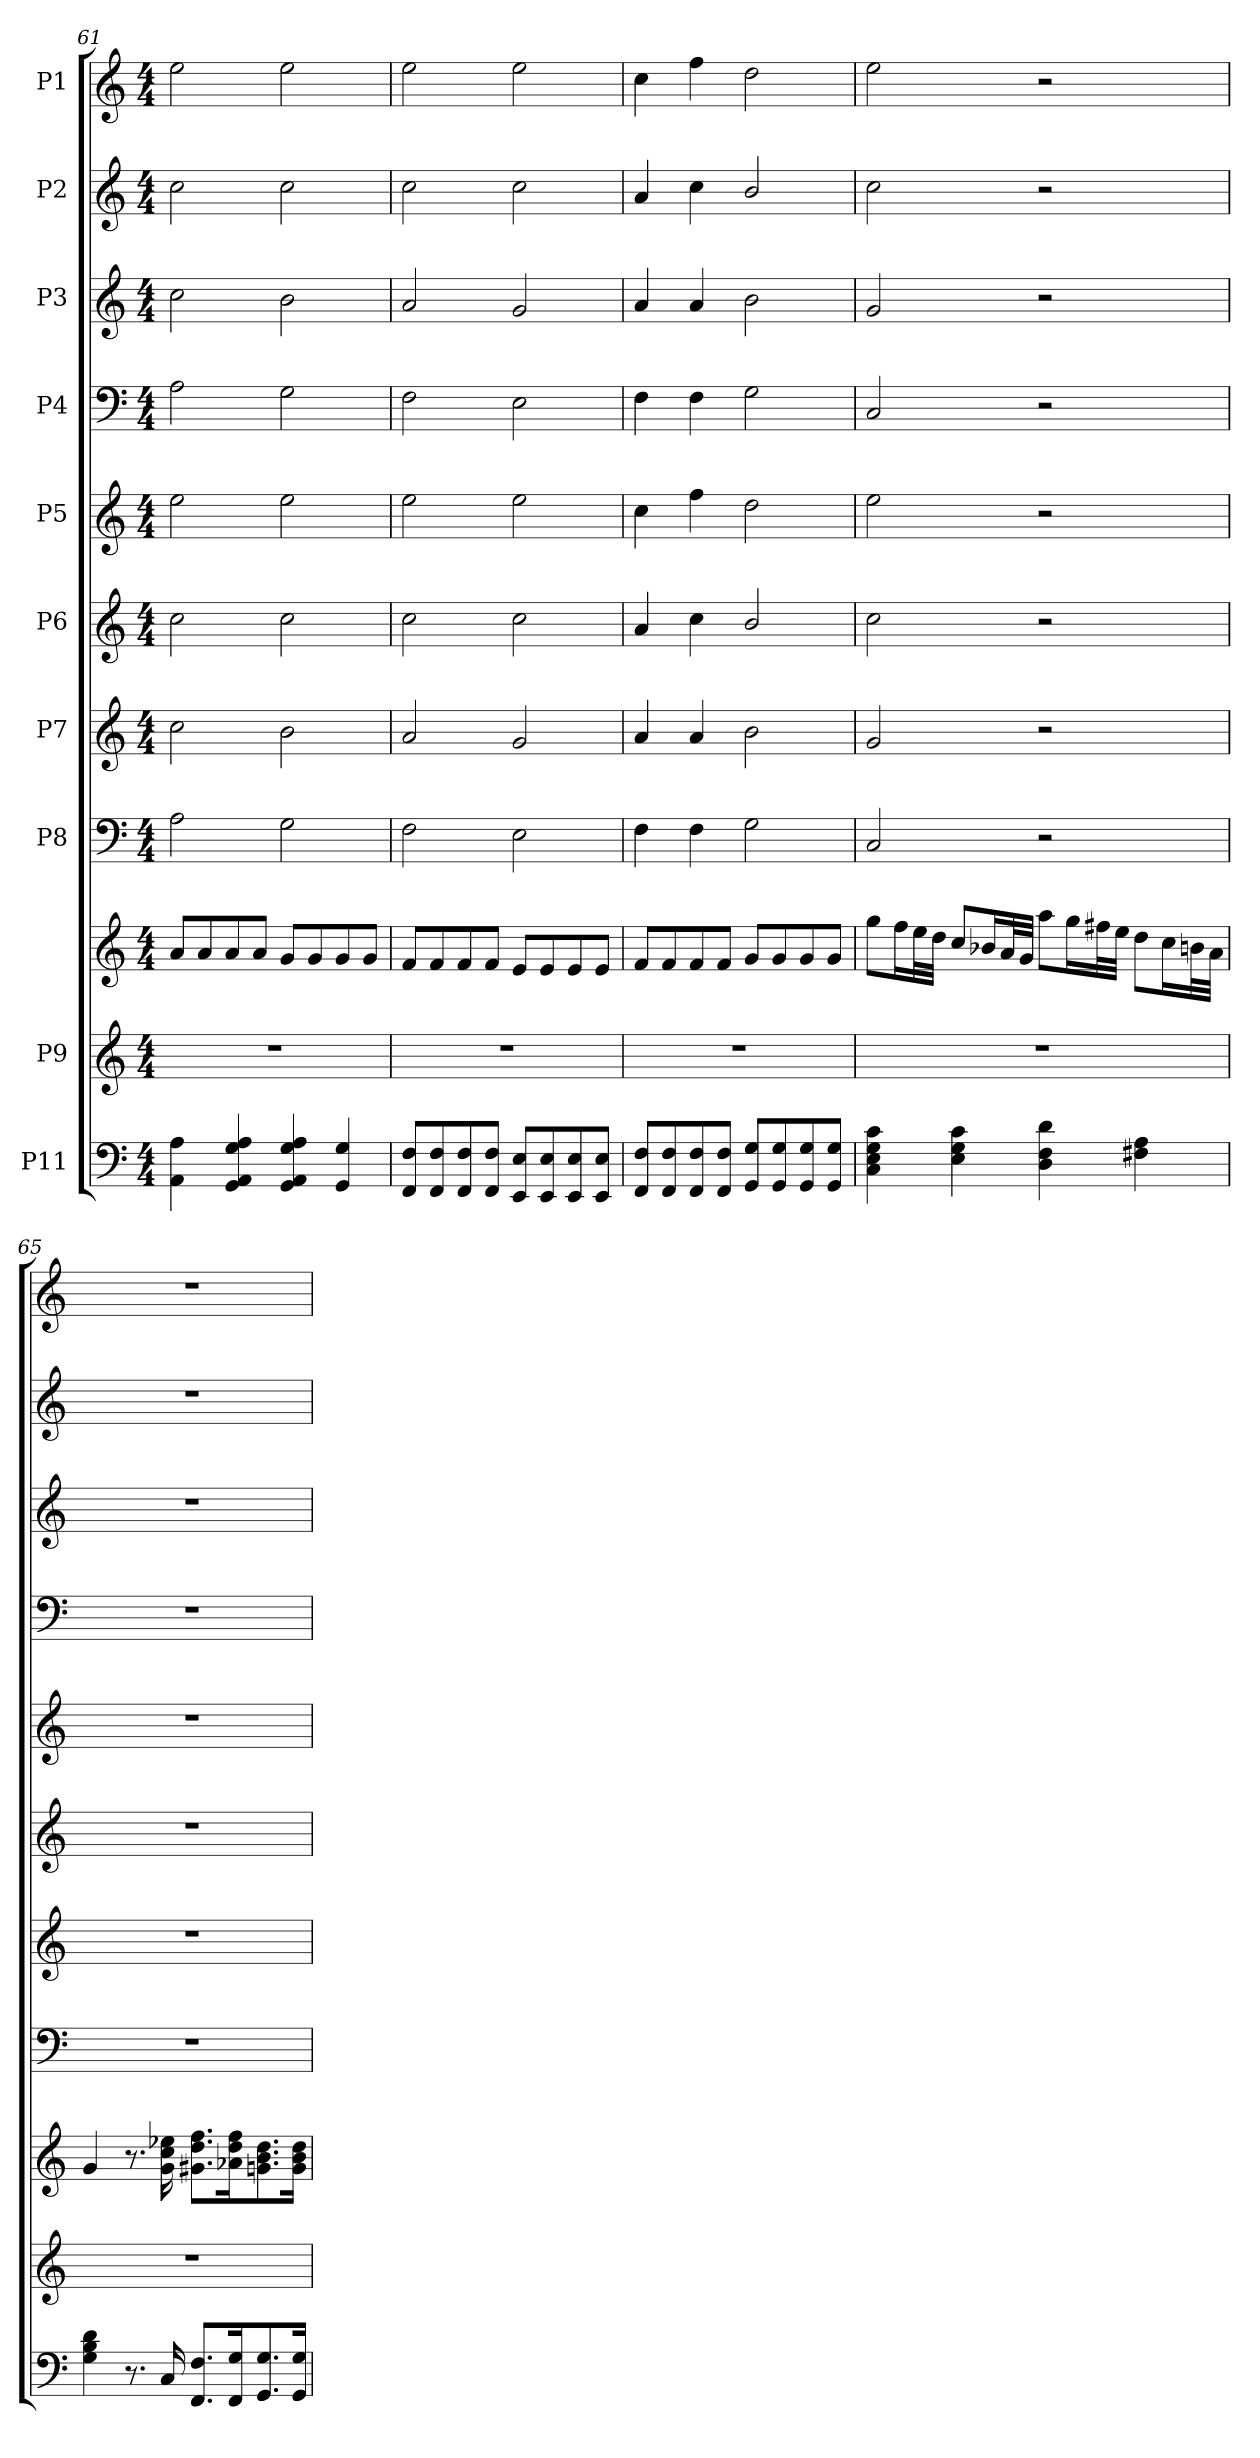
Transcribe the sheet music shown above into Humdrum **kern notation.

**kern	**kern	**kern	**kern	**kern	**kern	**kern	**kern	**kern	**kern	**kern
*part10	*part9	*part9	*part8	*part7	*part6	*part5	*part4	*part3	*part2	*part1
*staff11	*staff10	*staff9	*staff8	*staff7	*staff6	*staff5	*staff4	*staff3	*staff2	*staff1
*I"P11	*I"P9	*	*I"P8	*I"P7	*I"P6	*I"P5	*I"P4	*I"P3	*I"P2	*I"P1
*clefF4	*clefG2	*clefG2	*clefF4	*clefG2	*clefG2	*clefG2	*clefF4	*clefG2	*clefG2	*clefG2
*	*	*	*	*ITrd7c12	*	*	*	*ITrd7c12	*	*
*k[]	*k[]	*k[]	*k[]	*k[]	*k[]	*k[]	*k[]	*k[]	*k[]	*k[]
*C:	*C:	*C:	*C:	*C:	*C:	*C:	*C:	*C:	*C:	*C:
*M4/4	*M4/4	*M4/4	*M4/4	*M4/4	*M4/4	*M4/4	*M4/4	*M4/4	*M4/4	*M4/4
=61	=61	=61	=61	=61	=61	=61	=61	=61	=61	=61
4AA\ 4A\	1r	8a/L	2A\	2c\	2cc\	2ee\	2A\	2c\	2cc\	2ee\
.	.	8a/	.	.	.	.	.	.	.	.
4GG/ 4AA/ 4G/ 4A/	.	8a/	.	.	.	.	.	.	.	.
.	.	8a/J	.	.	.	.	.	.	.	.
4GG/ 4AA/ 4G/ 4A/	.	8g/L	2G\	2B\	2cc\	2ee\	2G\	2B\	2cc\	2ee\
.	.	8g/	.	.	.	.	.	.	.	.
4GG/ 4G/	.	8g/	.	.	.	.	.	.	.	.
.	.	8g/J	.	.	.	.	.	.	.	.
!!LO:PB:g=z
=62	=62	=62	=62	=62	=62	=62	=62	=62	=62	=62
8FF/ 8F/L	1r	8f/L	2F\	2A/	2cc\	2ee\	2F\	2A/	2cc\	2ee\
8FF/ 8F/	.	8f/	.	.	.	.	.	.	.	.
8FF/ 8F/	.	8f/	.	.	.	.	.	.	.	.
8FF/ 8F/J	.	8f/J	.	.	.	.	.	.	.	.
8EE/ 8E/L	.	8e/L	2E\	2G/	2cc\	2ee\	2E\	2G/	2cc\	2ee\
8EE/ 8E/	.	8e/	.	.	.	.	.	.	.	.
8EE/ 8E/	.	8e/	.	.	.	.	.	.	.	.
8EE/ 8E/J	.	8e/J	.	.	.	.	.	.	.	.
=63	=63	=63	=63	=63	=63	=63	=63	=63	=63	=63
8FF/ 8F/L	1r	8f/L	4F\	4A/	4a/	4cc\	4F\	4A/	4a/	4cc\
8FF/ 8F/	.	8f/	.	.	.	.	.	.	.	.
8FF/ 8F/	.	8f/	4F\	4A/	4cc\	4ff\	4F\	4A/	4cc\	4ff\
8FF/ 8F/J	.	8f/J	.	.	.	.	.	.	.	.
8GG/ 8G/L	.	8g/L	2G\	2B\	2b/	2dd\	2G\	2B\	2b/	2dd\
8GG/ 8G/	.	8g/	.	.	.	.	.	.	.	.
8GG/ 8G/	.	8g/	.	.	.	.	.	.	.	.
8GG/ 8G/J	.	8g/J	.	.	.	.	.	.	.	.
=64	=64	=64	=64	=64	=64	=64	=64	=64	=64	=64
4C\ 4E\ 4G\ 4c\	1r	8gg\L	2C/	2G/	2cc\	2ee\	2C/	2G/	2cc\	2ee\
.	.	16ff\L	.	.	.	.	.	.	.	.
.	.	32ee\L	.	.	.	.	.	.	.	.
.	.	32dd\JJJ	.	.	.	.	.	.	.	.
4E\ 4G\ 4c\	.	8cc/L	.	.	.	.	.	.	.	.
.	.	16b-X/L	.	.	.	.	.	.	.	.
.	.	32a/L	.	.	.	.	.	.	.	.
.	.	32g/JJJ	.	.	.	.	.	.	.	.
4D\ 4F\ 4d\	.	8aa\L	2r	2r	2r	2r	2r	2r	2r	2r
.	.	16gg\L	.	.	.	.	.	.	.	.
.	.	32ff#X\L	.	.	.	.	.	.	.	.
.	.	32ee\JJJ	.	.	.	.	.	.	.	.
4F#X\ 4A\	.	8dd\L	.	.	.	.	.	.	.	.
.	.	16cc\L	.	.	.	.	.	.	.	.
.	.	32bn\L	.	.	.	.	.	.	.	.
.	.	32a\JJJ	.	.	.	.	.	.	.	.
=65	=65	=65	=65	=65	=65	=65	=65	=65	=65	=65
4G\ 4B\ 4d\	1r	4g/	1r	1r	1r	1r	1r	1r	1r	1r
8.r	.	8.r	.	.	.	.	.	.	.	.
16C/	.	16g\ 16cc\ 16ee-X\	.	.	.	.	.	.	.	.
8.FF/ 8.F/L	.	8.g#X\ 8.dd\ 8.ff\L	.	.	.	.	.	.	.	.
16FF/ 16G/k	.	16a-X\ 16dd\ 16ff\k	.	.	.	.	.	.	.	.
8.GG/ 8.G/	.	8.gn\ 8.b\ 8.dd\	.	.	.	.	.	.	.	.
16GG/ 16G/Jk	.	16g\ 16b\ 16dd\Jk	.	.	.	.	.	.	.	.
=	=	=	=	=	=	=	=	=	=	=
*-	*-	*-	*-	*-	*-	*-	*-	*-	*-	*-
